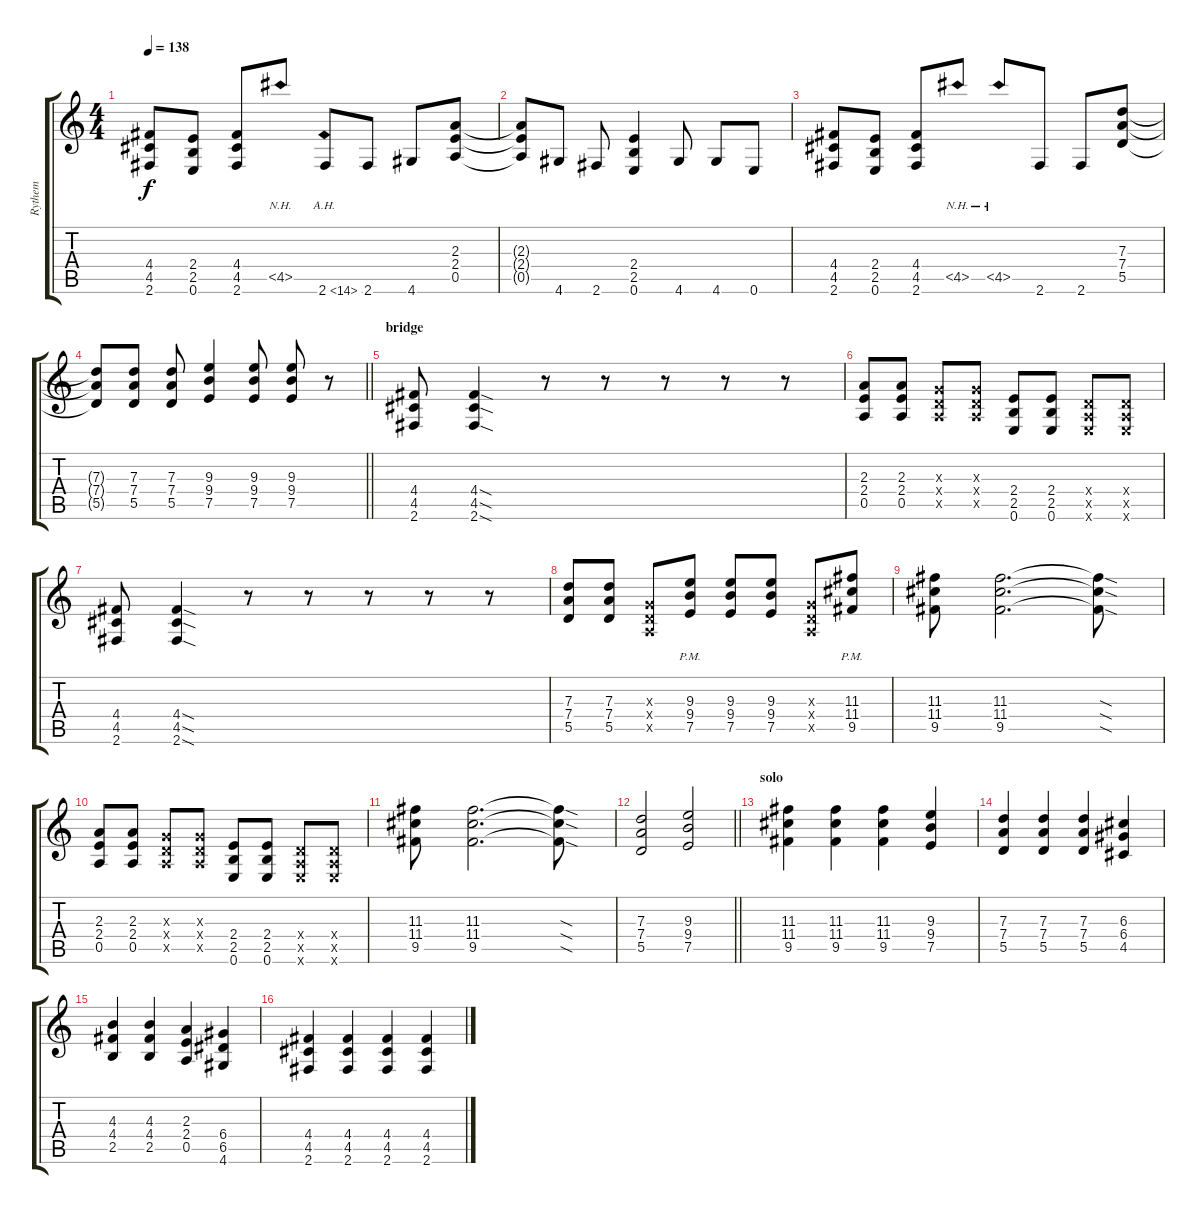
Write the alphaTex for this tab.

\track ("Rythem" "Rythem") {instrument distortionguitar}
\staff {score tabs}
\tuning (E4 B3 G3 D3 A2 E2) {hide}
\ts (4 4)
\tempo 138
\clef g2
\ks c
(4.4 4.5 2.6).8{dy f} (2.4 2.5 0.6).8 (4.4 4.5 2.6).8 4.5{nh}.8 2.6{ah 12}.8 2.6.8 4.6.8 (2.3 2.4 0.5).8 |
(2.3{t} 2.4{t} 0.5{t}).8 4.6.8 2.6.8 (2.4 2.5 0.6).4 4.6.8 4.6.8 0.6.8 |
(4.4 4.5 2.6).8 (2.4 2.5 0.6).8 (4.4 4.5 2.6).8 4.5{nh}.8 4.5{nh}.8 2.6.8 2.6.8 (7.3 7.4 5.5).8 |
\barLineRight lightlight
(7.3{t} 7.4{t} 5.5{t}).8 (7.3 7.4 5.5).8 (7.3 7.4 5.5).8 (9.3 9.4 7.5).4 (9.3 9.4 7.5).8 (9.3 9.4 7.5).8 r.8 |
\section ("" "bridge")
(4.4 4.5 2.6).8 (4.4{sod} 4.5{sod} 2.6{sod}).4 r.8 r.8 r.8 r.8 r.8 |
(2.3 2.4 0.5).8 (2.3 2.4 0.5).8 (0.3{x} 0.4{x} 0.5{x}).8 (0.3{x} 0.4{x} 0.5{x}).8 (2.4 2.5 0.6).8 (2.4 2.5 0.6).8 (0.4{x} 0.5{x} 0.6{x}).8 (0.4{x} 0.5{x} 0.6{x}).8 |
(4.4 4.5 2.6).8 (4.4{sod} 4.5{sod} 2.6{sod}).4 r.8 r.8 r.8 r.8 r.8 |
(7.3 7.4 5.5).8 (7.3 7.4 5.5).8 (0.3{x} 0.4{x} 0.5{x}).8 (9.3{pm} 9.4{pm} 7.5{pm}).8 (9.3 9.4 7.5).8 (9.3 9.4 7.5).8 (0.3{x} 0.4{x} 0.5{x}).8 (11.3{pm} 11.4{pm} 9.5{pm}).8 |
(11.3 11.4 9.5).8 (11.3 11.4 9.5).2{d} (11.3{sod t} 11.4{sod t} 9.5{sod t}).8 |
(2.3 2.4 0.5).8 (2.3 2.4 0.5).8 (0.3{x} 0.4{x} 0.5{x}).8 (0.3{x} 0.4{x} 0.5{x}).8 (2.4 2.5 0.6).8 (2.4 2.5 0.6).8 (0.4{x} 0.5{x} 0.6{x}).8 (0.4{x} 0.5{x} 0.6{x}).8 |
(11.3 11.4 9.5).8 (11.3 11.4 9.5).2{d} (11.3{sod t} 11.4{sod t} 9.5{sod t}).8 |
\barLineRight lightlight
(7.3 7.4 5.5).2 (9.3 9.4 7.5).2 |
\section ("" "solo")
(11.3 11.4 9.5).4 (11.3 11.4 9.5).4 (11.3 11.4 9.5).4 (9.3 9.4 7.5).4 |
(7.3 7.4 5.5).4 (7.3 7.4 5.5).4 (7.3 7.4 5.5).4 (6.3 6.4 4.5).4 |
(4.3 4.4 2.5).4 (4.3 4.4 2.5).4 (2.3 2.4 0.5).4 (6.4 6.5 4.6).4 |
(4.4 4.5 2.6).4 (4.4 4.5 2.6).4 (4.4 4.5 2.6).4 (4.4 4.5 2.6).4
